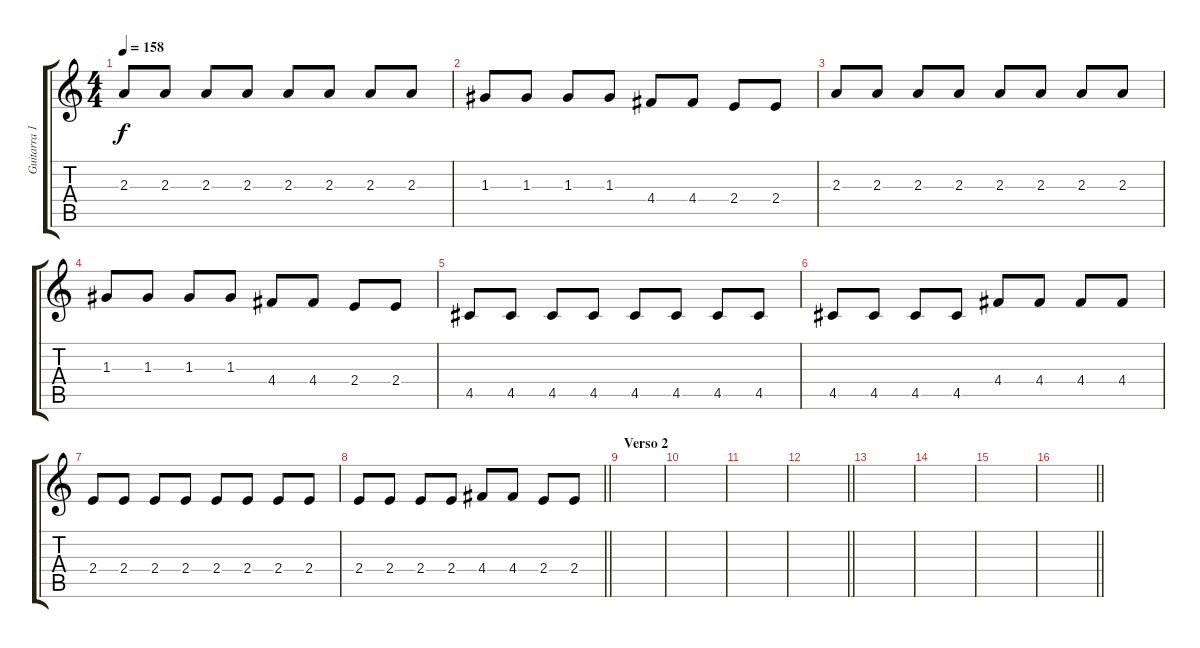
\track ("Guitarra 1" "Guitarra 1") {instrument overdrivenguitar}
\staff {score tabs}
\tuning (E4 B3 G3 D3 A2 E2) {hide}
\ts (4 4)
\tempo 158
\clef g2
\ks c
2.3.8{dy f} 2.3.8 2.3.8 2.3.8 2.3.8 2.3.8 2.3.8 2.3.8 |
1.3.8 1.3.8 1.3.8 1.3.8 4.4.8 4.4.8 2.4.8 2.4.8 |
2.3.8 2.3.8 2.3.8 2.3.8 2.3.8 2.3.8 2.3.8 2.3.8 |
1.3.8 1.3.8 1.3.8 1.3.8 4.4.8 4.4.8 2.4.8 2.4.8 |
4.5.8 4.5.8 4.5.8 4.5.8 4.5.8 4.5.8 4.5.8 4.5.8 |
4.5.8 4.5.8 4.5.8 4.5.8 4.4.8 4.4.8 4.4.8 4.4.8 |
2.4.8 2.4.8 2.4.8 2.4.8 2.4.8 2.4.8 2.4.8 2.4.8 |
\barLineRight lightlight
2.4.8 2.4.8 2.4.8 2.4.8 4.4.8 4.4.8 2.4.8 2.4.8 |
\section ("" "Verso 2")
|
|
|
\barLineRight lightlight
|
|
|
|
\barLineRight lightlight
